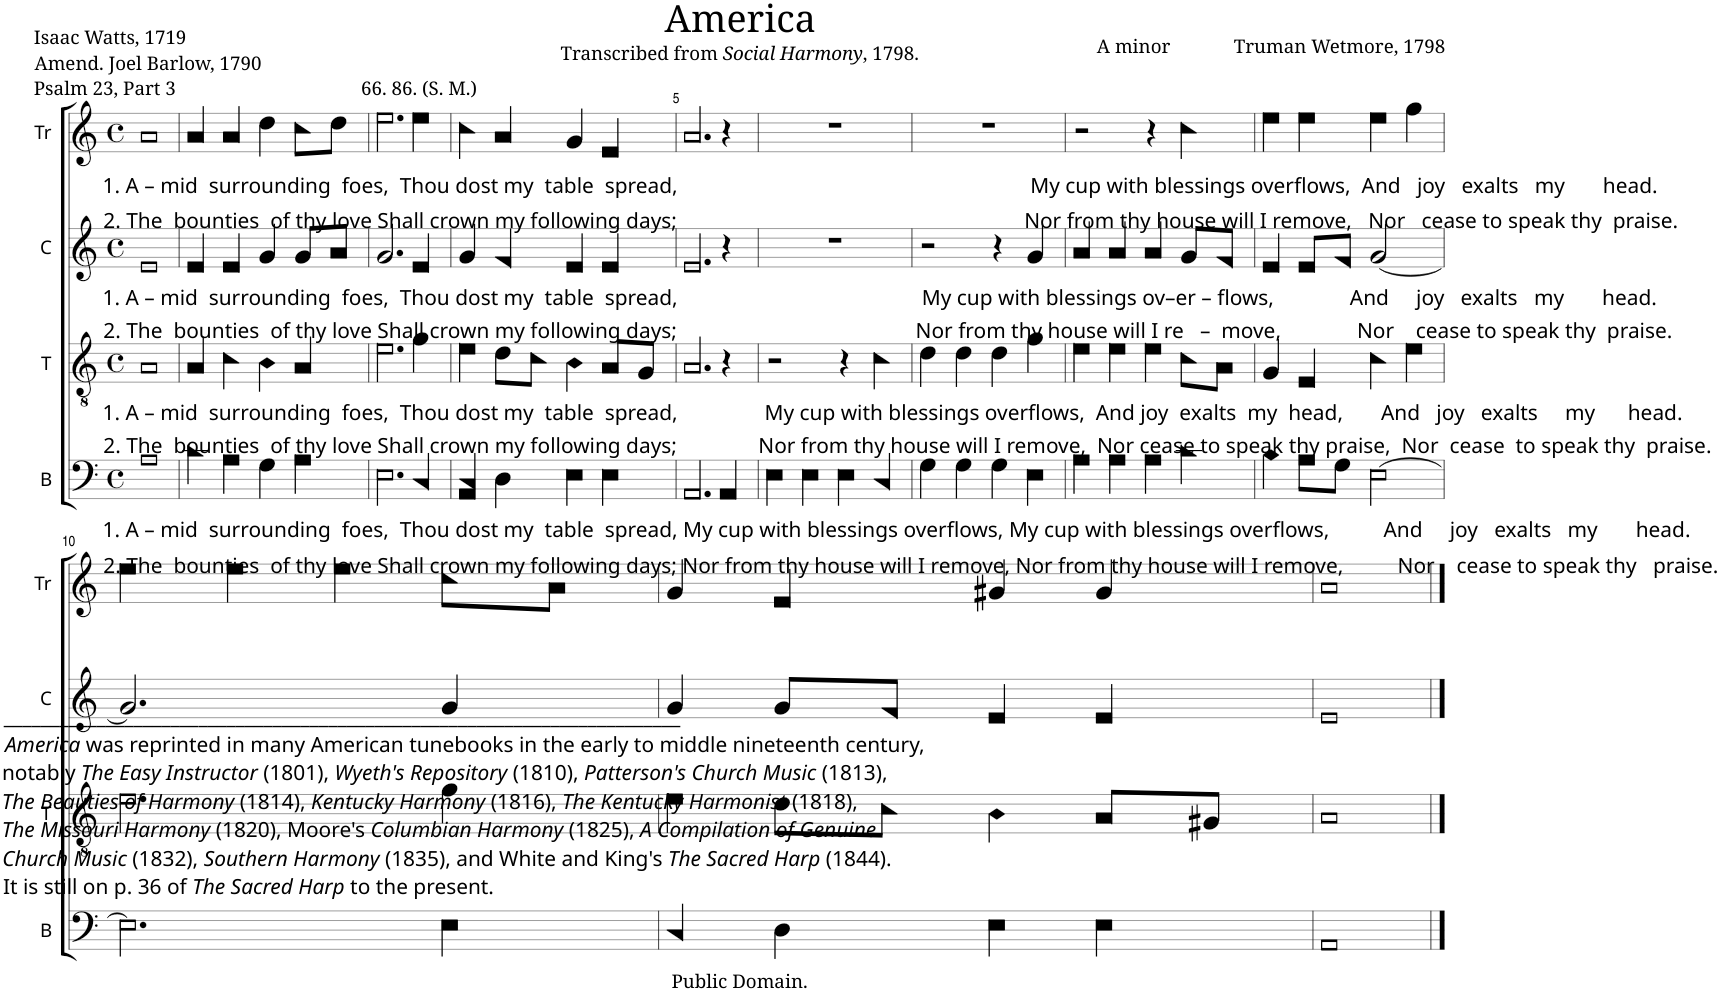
**kern	**kern	**kern	**kern
*part4	*part3	*part2	*part1
*staff4	*staff3	*staff2	*staff1
*I"B	*I"T	*I"C	*I"Tr
*I'B	*I'T	*I'C	*I'Tr
*clefF4	*clefGv2	*clefG2	*clefG2
*k[]	*k[]	*k[]	*k[]
*M4/4	*M4/4	*M4/4	*M4/4
*met(c)	*met(c)	*met(c)	*met(c)
=1	=1	=1	=1
!	!	!	!LO:TX:b:t=1. A – mid  surrounding  foes,  Thou dost my  table  spread,                                                                 My cup with blessings overflows,  And   joy   exalts   my       head.
!	!	!	!LO:TX:b:t=2. The  bounties  of thy love Shall crown my following days;                                                                Nor from thy house will I remove,   Nor   cease to speak thy  praise.
!	!	!LO:TX:b:t=1. A – mid  surrounding  foes,  Thou dost my  table  spread,                                             My cup with blessings ov–er – flows,              And     joy   exalts   my       head.	!
!	!	!LO:TX:b:t=2. The  bounties  of thy love Shall crown my following days;                                            Nor from thy house will I re   –  move,              Nor    cease to speak thy  praise.	!
!	!LO:TX:b:t=1. A – mid  surrounding  foes,  Thou dost my  table  spread,                My cup with blessings overflows,  And joy  exalts  my  head,       And   joy   exalts     my      head.	!	!
!	!LO:TX:b:t=2. The  bounties  of thy love Shall crown my following days;               Nor from thy house will I remove,  Nor cease to speak thy praise,  Nor  cease  to speak thy  praise.	!	!
!LO:TX:b:t=1. A – mid  surrounding  foes,  Thou dost my  table  spread, My cup with blessings overflows, My cup with blessings overflows,          And     joy   exalts   my       head.	!	!	!
!LO:TX:b:t=2. The  bounties  of thy love Shall crown my following days; Nor from thy house will I remove, Nor from thy house will I remove,          Nor    cease to speak thy   praise.	!	!	!
!LO:TX:b:t=_________________________________________________________________________	!	!	!
!LO:TX:b:i:t=America	!	!	!
!LO:TX:b:t=was reprinted in many American tunebooks in the early to middle nineteenth century,	!	!	!
!LO:TX:b:t=notably	!	!	!
!LO:TX:b:i:t=The Easy Instructor	!	!	!
!LO:TX:b:t=(1801),	!	!	!
!LO:TX:b:i:t=Wyeth's Repository	!	!	!
!LO:TX:b:t=(1810),	!	!	!
!LO:TX:b:i:t=Patterson's Church Music	!	!	!
!LO:TX:b:t=(1813),	!	!	!
!LO:TX:b:i:t=The Beauties of Harmony	!	!	!
!LO:TX:b:t=(1814),	!	!	!
!LO:TX:b:i:t=Kentucky Harmony	!	!	!
!LO:TX:b:t=(1816),	!	!	!
!LO:TX:b:i:t=The Kentucky Harmonist	!	!	!
!LO:TX:b:t=(1818),	!	!	!
!LO:TX:b:i:t=The Missouri Harmony	!	!	!
!LO:TX:b:t=(1820), Moore's	!	!	!
!LO:TX:b:i:t=Columbian Harmony	!	!	!
!LO:TX:b:t=(1825),	!	!	!
!LO:TX:b:i:t=A Compilation of Genuine	!	!	!
!LO:TX:b:t=Church Music	!	!	!
!LO:TX:b:t=(1832),	!	!	!
!LO:TX:b:i:t=Southern Harmony	!	!	!
!LO:TX:b:t=(1835), and White and King's	!	!	!
!LO:TX:b:i:t=The Sacred Harp	!	!	!
!LO:TX:b:t=(1844).	!	!	!
!LO:TX:b:t=It is still on p. 36 of	!	!	!
!LO:TX:b:i:t=The Sacred Harp	!	!	!
!LO:TX:b:t=to the present.	!	!	!
1A!	1A!	1e!	1a!
=2	=2	=2	=2
4c!\	4A!/	4e!/	4a!/
4A!\	4c!\	4e!/	4a!/
4G!\	4B!\	4g!/	4dd!\
4A!\	4A!/	8g!/L	8cc!\L
.	.	8a!/J	8dd!\J
=3	=3	=3	=3
2.E!\	2.e!\	2.g!/	2.ee!\
4C!/	4g!\	4e!/	4ee!\
=4	=4	=4	=4
4AA!/ 4C!/	4e!\	4g!/	4cc!\
4D!\	8d!\L	4f!/	4a!/
.	8c!\J	.	.
4E!\	4B!\	4e!/	4g!/
4E!\	8A!/L	4e!/	4e!/
.	8G!/J	.	.
=5	=5	=5	=5
2.AA!/	2.A!/	2.e!/	2.a!/
4AA!/	4r	4r	4r
=6	=6	=6	=6
4E!\	2r	1r	1r
4E!\	.	.	.
4E!\	4r	.	.
4C!/	4c!\	.	.
=7	=7	=7	=7
4G!\	4d!\	2r	1r
4G!\	4d!\	.	.
4G!\	4d!\	4r	.
4E!\	4g!\	4g!/	.
=8	=8	=8	=8
4A!\	4e!\	4a!/	2r
4A!\	4e!\	4a!/	.
4A!\	4e!\	4a!/	4r
4c!\	8c!\L	8g!/L	4cc!\
.	8A!\J	8f!/J	.
=9	=9	=9	=9
4B!\	4G!/	4e!/	4ee!\
8A!\L	4E!/	8e!/L	4ee!\
8G!\J	.	8f!/J	.
[2E!\	4c!\	[2g!/	4ee!\
.	4e!\	.	4gg!\
!!LO:LB:g=z
=10	=10	=10	=10
2.E!\]	2.e!\	2.g!/]	4ee!\
.	.	.	4ee!\
.	.	.	4ee!\
4E!\	4g!\	4g!/	8cc!\L
.	.	.	8a!\J
=11	=11	=11	=11
4C!/	4e!\	4g!/	4g!/
4D!\	8d!\L	8g!/L	4e!/
.	8c!\J	8f!/J	.
4E!\	4B!\	4e!/	4g#X!/
4E!\	8A!/L	4e!/	4g#!/
.	8G#X!/J	.	.
=12	=12	=12	=12
1AA!	1A!	1e!	1a!
==	==	==	==
*-	*-	*-	*-
